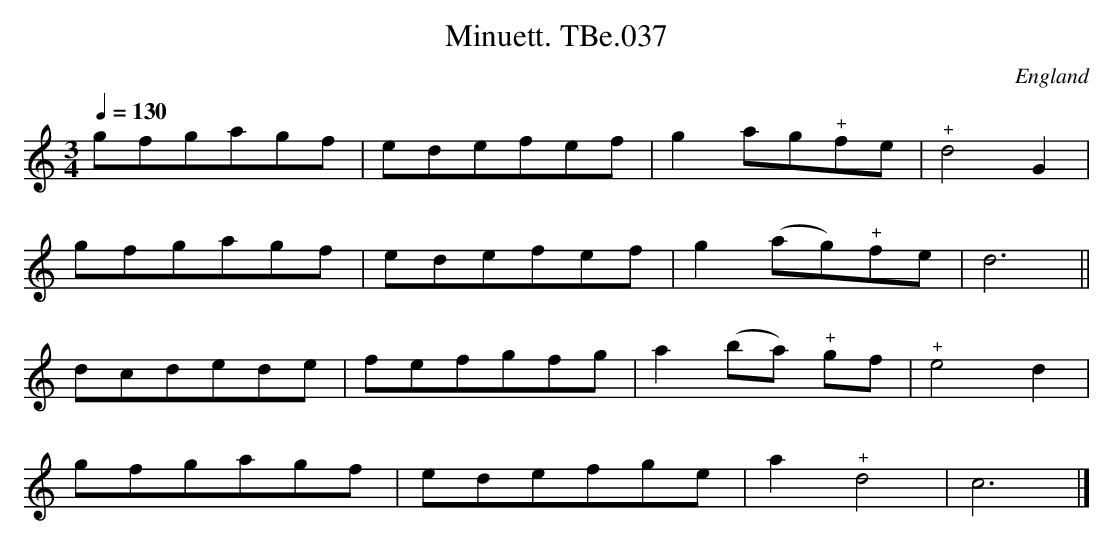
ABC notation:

X:1
T:Minuett. TBe.037
M:3/4
L:1/8
Q:1/4=130
O:England
K:C major
gfgagf | edefef | g2 ag"^+"fe | "^+"d4G2 |!
gfgagf | edefef | g2 (ag)"^+"fe | d6 ||!
dcdede | fefgfg  | a2 (ba) "^+"gf |  "^+"e4d2 |!
gfgagf | edefge | a2  "^+"d4 | c6 |]
